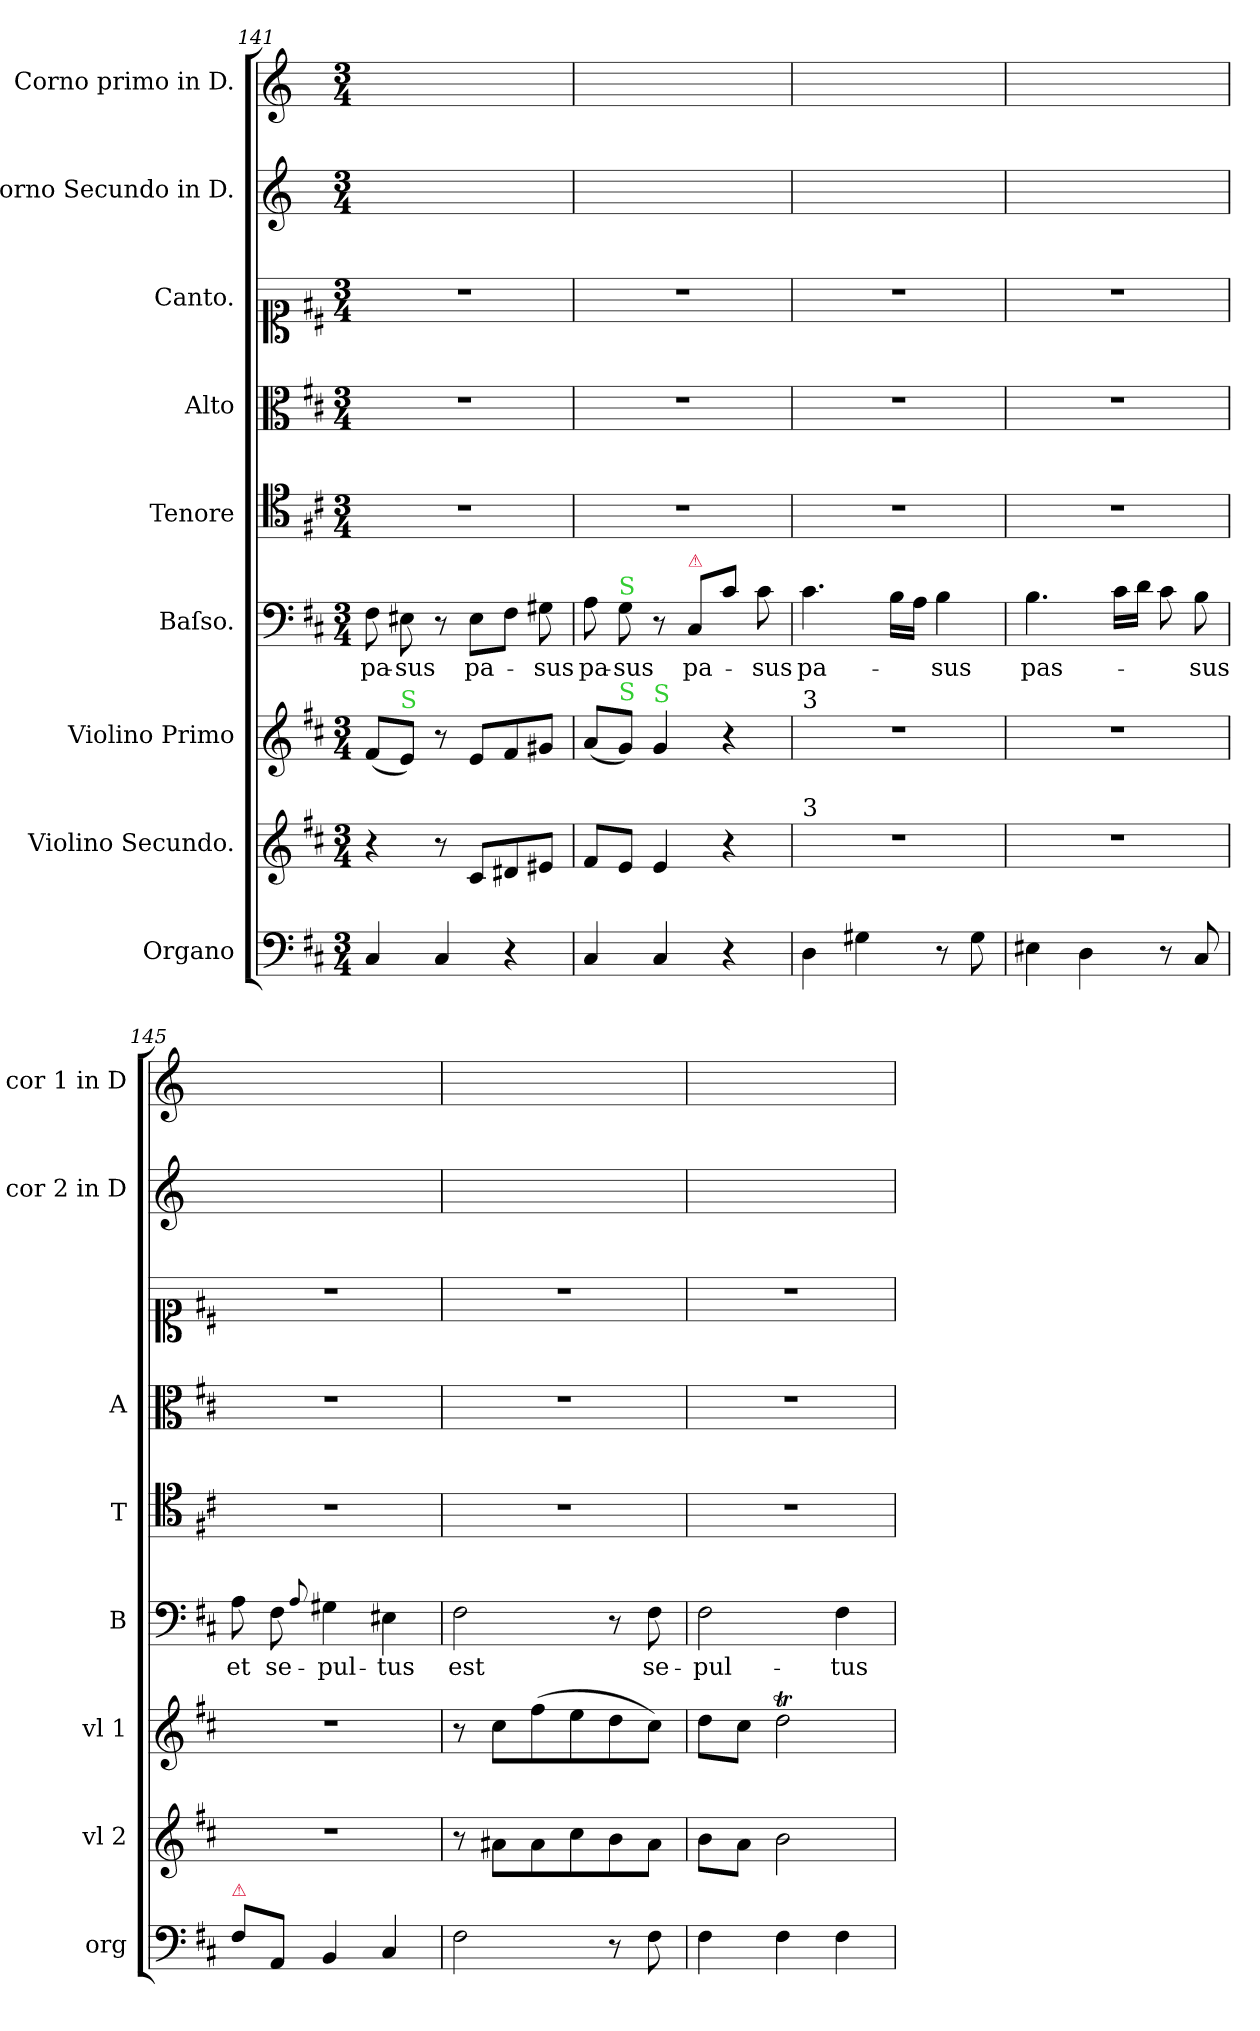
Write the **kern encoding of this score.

**kern	**kern	**kern	**kern	**text	**kern	**kern	**kern	**kern	**kern
*part9	*part8	*part7	*part6	*part6	*part5	*part4	*part3	*part2	*part1
*staff9	*staff8	*staff7	*staff6	*staff6	*staff5	*staff4	*staff3	*staff2	*staff1
*I"Organo	*I"Violino Secundo.	*I"Violino Primo	*I"Baſso.	*	*I"Tenore	*I"Alto	*I"Canto.	*I"Corno Secundo in D.	*I"Corno primo in D.
*I'org	*I'vl 2	*I'vl 1	*I'B	*	*I'T	*I'A	*	*I'cor 2 in D	*I'cor 1 in D
*clefF4	*clefG2	*clefG2	*clefF4	*	*clefC4	*clefC3	*clefC1	*clefG2	*clefG2
*	*	*	*	*	*	*	*	*ITrd6c10	*ITrd6c10
*k[f#c#]	*k[f#c#]	*k[f#c#]	*k[f#c#]	*	*k[f#c#]	*k[f#c#]	*k[f#c#]	*k[f#c#]	*k[f#c#]
*D:	*D:	*D:	*D:	*	*D:	*D:	*D:	*D:	*D:
*M3/4	*M3/4	*M3/4	*M3/4	*	*M3/4	*M3/4	*M3/4	*M3/4	*M3/4
=141	=141	=141	=141	=141	=141	=141	=141	=141	=141
4C#/	4r	(8f#/L	8F#\	pa-	2.r	2.r	2.r	2.ryy	2.ryy
!	!	!LO:TX:a:color=limegreen:t=S	!	!	!	!	!	!	!
.	.	8e/J)	8E#X\	-sus	.	.	.	.	.
4C#/	8r	8r	8r	.	.	.	.	.	.
.	8c#/L	8e/L	8E#\L	pa-	.	.	.	.	.
4r	8d#X/	8f#/	8F#\J	.	.	.	.	.	.
.	8e#X/J	8g#X/J	8G#X\	-sus	.	.	.	.	.
=142	=142	=142	=142	=142	=142	=142	=142	=142	=142
4C#/	8f#/L	(8a/L	8A\	pa-	2.r	2.r	2.r	2.ryy	2.ryy
!	!	!	!LO:TX:a:color=limegreen:t=S	!	!	!	!	!	!
!	!	!LO:TX:a:color=limegreen:t=S	!	!	!	!	!	!	!
.	8e/J	8g/J)	8G\	-sus	.	.	.	.	.
!	!	!LO:TX:a:color=limegreen:t=S	!	!	!	!	!	!	!
4C#/	4e/	4g/	8r	.	.	.	.	.	.
!	!	!	!LO:TX:a:color=crimson:t=⚠	!	!	!	!	!	!
.	.	.	8C#/L	pa-	.	.	.	.	.
4r	4r	4r	8c#\J	.	.	.	.	.	.
.	.	.	8c#\	-sus	.	.	.	.	.
=143	=143	=143	=143	=143	=143	=143	=143	=143	=143
!	!	!LO:TX:a:t=3	!	!	!	!	!	!	!
!	!LO:TX:a:t=3	!	!	!	!	!	!	!	!
4D\	2.r	2.r	4.c#\	pa-	2.r	2.r	2.r	2.ryy	2.ryy
4G#X\	.	.	.	.	.	.	.	.	.
.	.	.	16B\LL	.	.	.	.	.	.
.	.	.	16A\JJ	.	.	.	.	.	.
8r	.	.	4B\	-sus	.	.	.	.	.
8G#\	.	.	.	.	.	.	.	.	.
=144	=144	=144	=144	=144	=144	=144	=144	=144	=144
4E#X\	2.r	2.r	4.B\	pas-	2.r	2.r	2.r	2.ryy	2.ryy
4D\	.	.	.	.	.	.	.	.	.
.	.	.	16c#\LL	.	.	.	.	.	.
.	.	.	16d\JJ	.	.	.	.	.	.
8r	.	.	8c#\	.	.	.	.	.	.
8C#/	.	.	8B\	-sus	.	.	.	.	.
=145	=145	=145	=145	=145	=145	=145	=145	=145	=145
!LO:TX:a:color=crimson:t=⚠	!	!	!	!	!	!	!	!	!
8F#\L	2.r	2.r	8A\	et	2.r	2.r	2.r	2.ryy	2.ryy
8AA/J	.	.	8F#\	se-	.	.	.	.	.
.	.	.	8qqA/	.	.	.	.	.	.
4BB/	.	.	4G#X\	-pul-	.	.	.	.	.
4C#/	.	.	4E#X\	-tus	.	.	.	.	.
=146	=146	=146	=146	=146	=146	=146	=146	=146	=146
2F#\	8r	8r	2F#\	est	2.r	2.r	2.r	2.ryy	2.ryy
.	8a#X\L	8cc#\L	.	.	.	.	.	.	.
.	8a#\	(8ff#\	.	.	.	.	.	.	.
.	8cc#\	8ee\	.	.	.	.	.	.	.
8r	8b\	8dd\	8r	.	.	.	.	.	.
8F#\	8a#\J	8cc#\J)	8F#\	se-	.	.	.	.	.
=147	=147	=147	=147	=147	=147	=147	=147	=147	=147
4F#\	8b\L	8dd\L	2F#\	-pul-	2.r	2.r	2.r	2.ryy	2.ryy
.	8a\J	8cc#\J	.	.	.	.	.	.	.
4F#\	2b\	2ddT\	.	.	.	.	.	.	.
4F#\	.	.	4F#\	-tus	.	.	.	.	.
=	=	=	=	=	=	=	=	=	=
*-	*-	*-	*-	*-	*-	*-	*-	*-	*-
